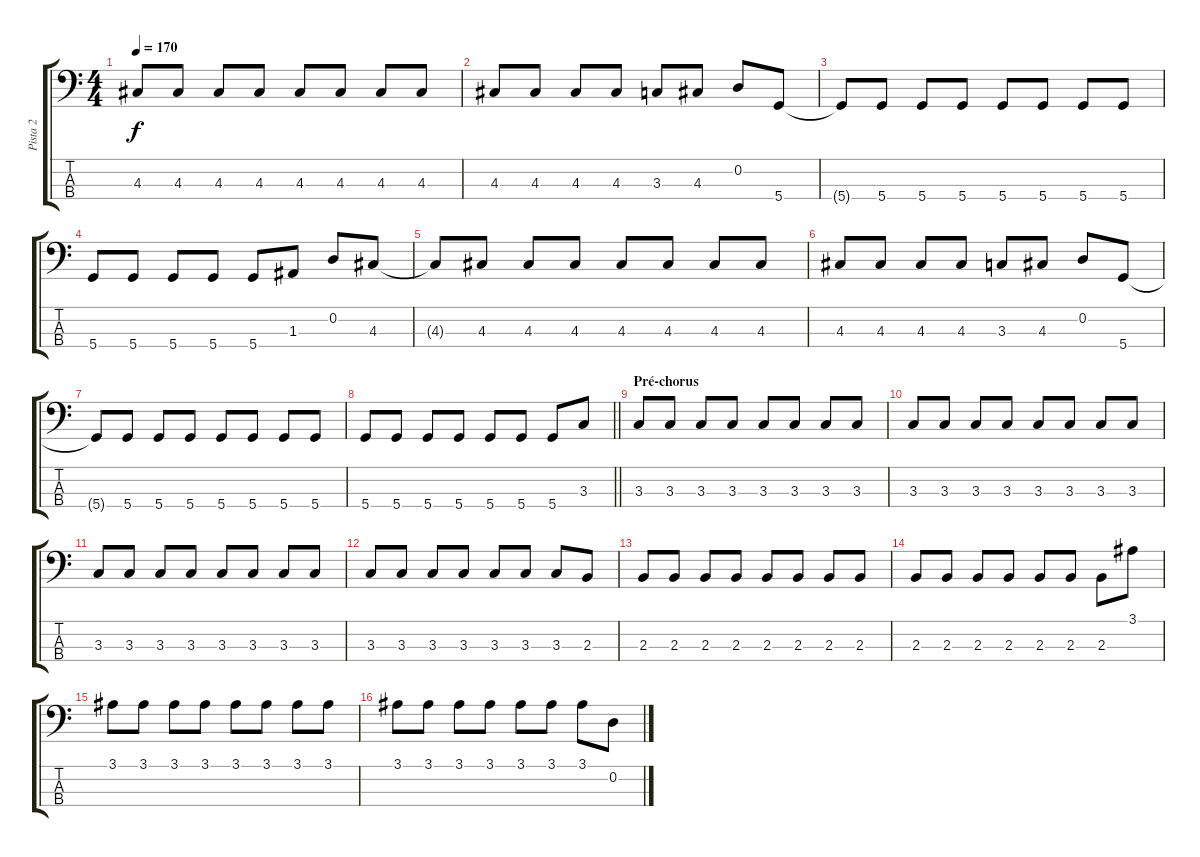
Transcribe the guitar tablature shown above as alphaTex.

\track ("Pista 2" "Pista 2") {instrument electricbassfinger}
\staff {score tabs}
\tuning (G2 D2 A1 D1) {hide}
\ts (4 4)
\tempo 170
\clef f4
\ks c
4.3{t}.8{dy f} 4.3.8 4.3.8 4.3.8 4.3.8 4.3.8 4.3.8 4.3.8 |
4.3.8 4.3.8 4.3.8 4.3.8 3.3.8 4.3.8 0.2.8 5.4.8 |
5.4{t}.8 5.4.8 5.4.8 5.4.8 5.4.8 5.4.8 5.4.8 5.4.8 |
5.4.8 5.4.8 5.4.8 5.4.8 5.4.8 1.3.8 0.2.8 4.3.8 |
4.3{t}.8 4.3.8 4.3.8 4.3.8 4.3.8 4.3.8 4.3.8 4.3.8 |
4.3.8 4.3.8 4.3.8 4.3.8 3.3.8 4.3.8 0.2.8 5.4.8 |
5.4{t}.8 5.4.8 5.4.8 5.4.8 5.4.8 5.4.8 5.4.8 5.4.8 |
\barLineRight lightlight
5.4.8 5.4.8 5.4.8 5.4.8 5.4.8 5.4.8 5.4.8 3.3.8 |
\section ("" "Pré-chorus")
3.3.8 3.3.8 3.3.8 3.3.8 3.3.8 3.3.8 3.3.8 3.3.8 |
3.3.8 3.3.8 3.3.8 3.3.8 3.3.8 3.3.8 3.3.8 3.3.8 |
3.3.8 3.3.8 3.3.8 3.3.8 3.3.8 3.3.8 3.3.8 3.3.8 |
3.3.8 3.3.8 3.3.8 3.3.8 3.3.8 3.3.8 3.3.8 2.3.8 |
2.3.8 2.3.8 2.3.8 2.3.8 2.3.8 2.3.8 2.3.8 2.3.8 |
2.3.8 2.3.8 2.3.8 2.3.8 2.3.8 2.3.8 2.3.8 3.1.8 |
3.1.8 3.1.8 3.1.8 3.1.8 3.1.8 3.1.8 3.1.8 3.1.8 |
3.1.8 3.1.8 3.1.8 3.1.8 3.1.8 3.1.8 3.1.8 0.2.8
